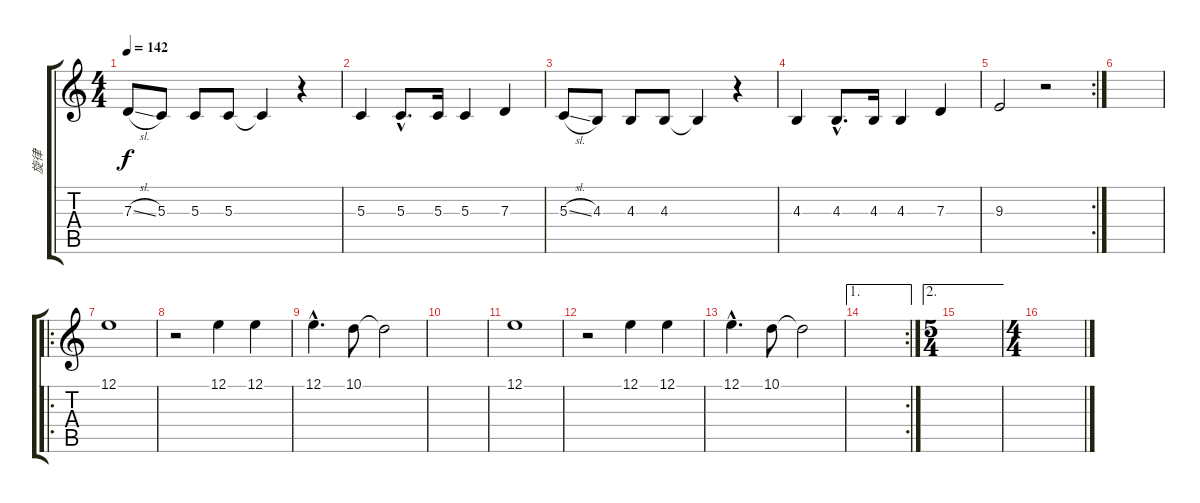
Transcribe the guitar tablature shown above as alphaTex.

\track ("旋律" "旋律") {instrument cello}
\staff {score tabs}
\tuning (E4 B3 G3 D3 A2 E2) {hide}
\ts (4 4)
\tempo 142
\clef g2
\ks c
7.3{sl}.8{dy f} 5.3.8 5.3.8 5.3.8 5.3{t}.4 r.4 |
5.3.4 5.3{hac}.8{d} 5.3.16 5.3.4 7.3.4 |
5.3{sl}.8 4.3.8 4.3.8 4.3.8 4.3{t}.4 r.4 |
4.3.4 4.3{hac}.8{d} 4.3.16 4.3.4 7.3.4 |
\rc 2
9.3.2 r.2 |
|
\ro
12.1.1 |
r.2 12.1.4 12.1.4 |
12.1{hac}.4{d} 10.1.8 10.1{t}.2 |
|
12.1.1 |
r.2 12.1.4 12.1.4 |
12.1{hac}.4{d} 10.1.8 10.1{t}.2 |
\ae 1
\rc 2
|
\ae 2
\ts (5 4)
|
\ts (4 4)
